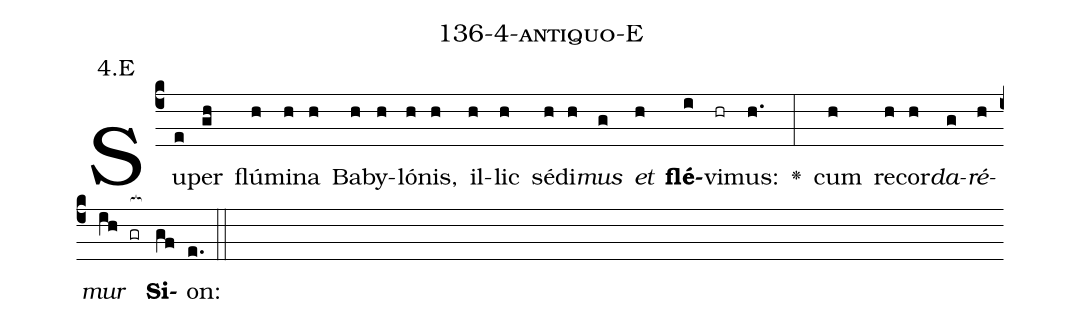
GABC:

name: 136-4-antiquo-E;
annotation: 4.E;
%%
(c4)Su(e)per(gh) flú(h)mi(h)na(h) Ba(h)by(h)ló(h)nis,(h) il(h)lic(h) sé(h)di(h)<i>mus</i>(g) <i>et</i>(h) <b>flé</b>(i)vi(hr)mus:(h.) <v>\greheightstar</v>(:) cum(h) re(h)cor(h)<i>da</i>(g)<i>ré</i>(h)<i>mur</i>(ih gr[ocb:1{]) <b>Si</b>(gf[ocb:0}])on:(e.) (::)


%E(h) u(g) o(h) u(ih) a(gf) e.(e.) (::)
